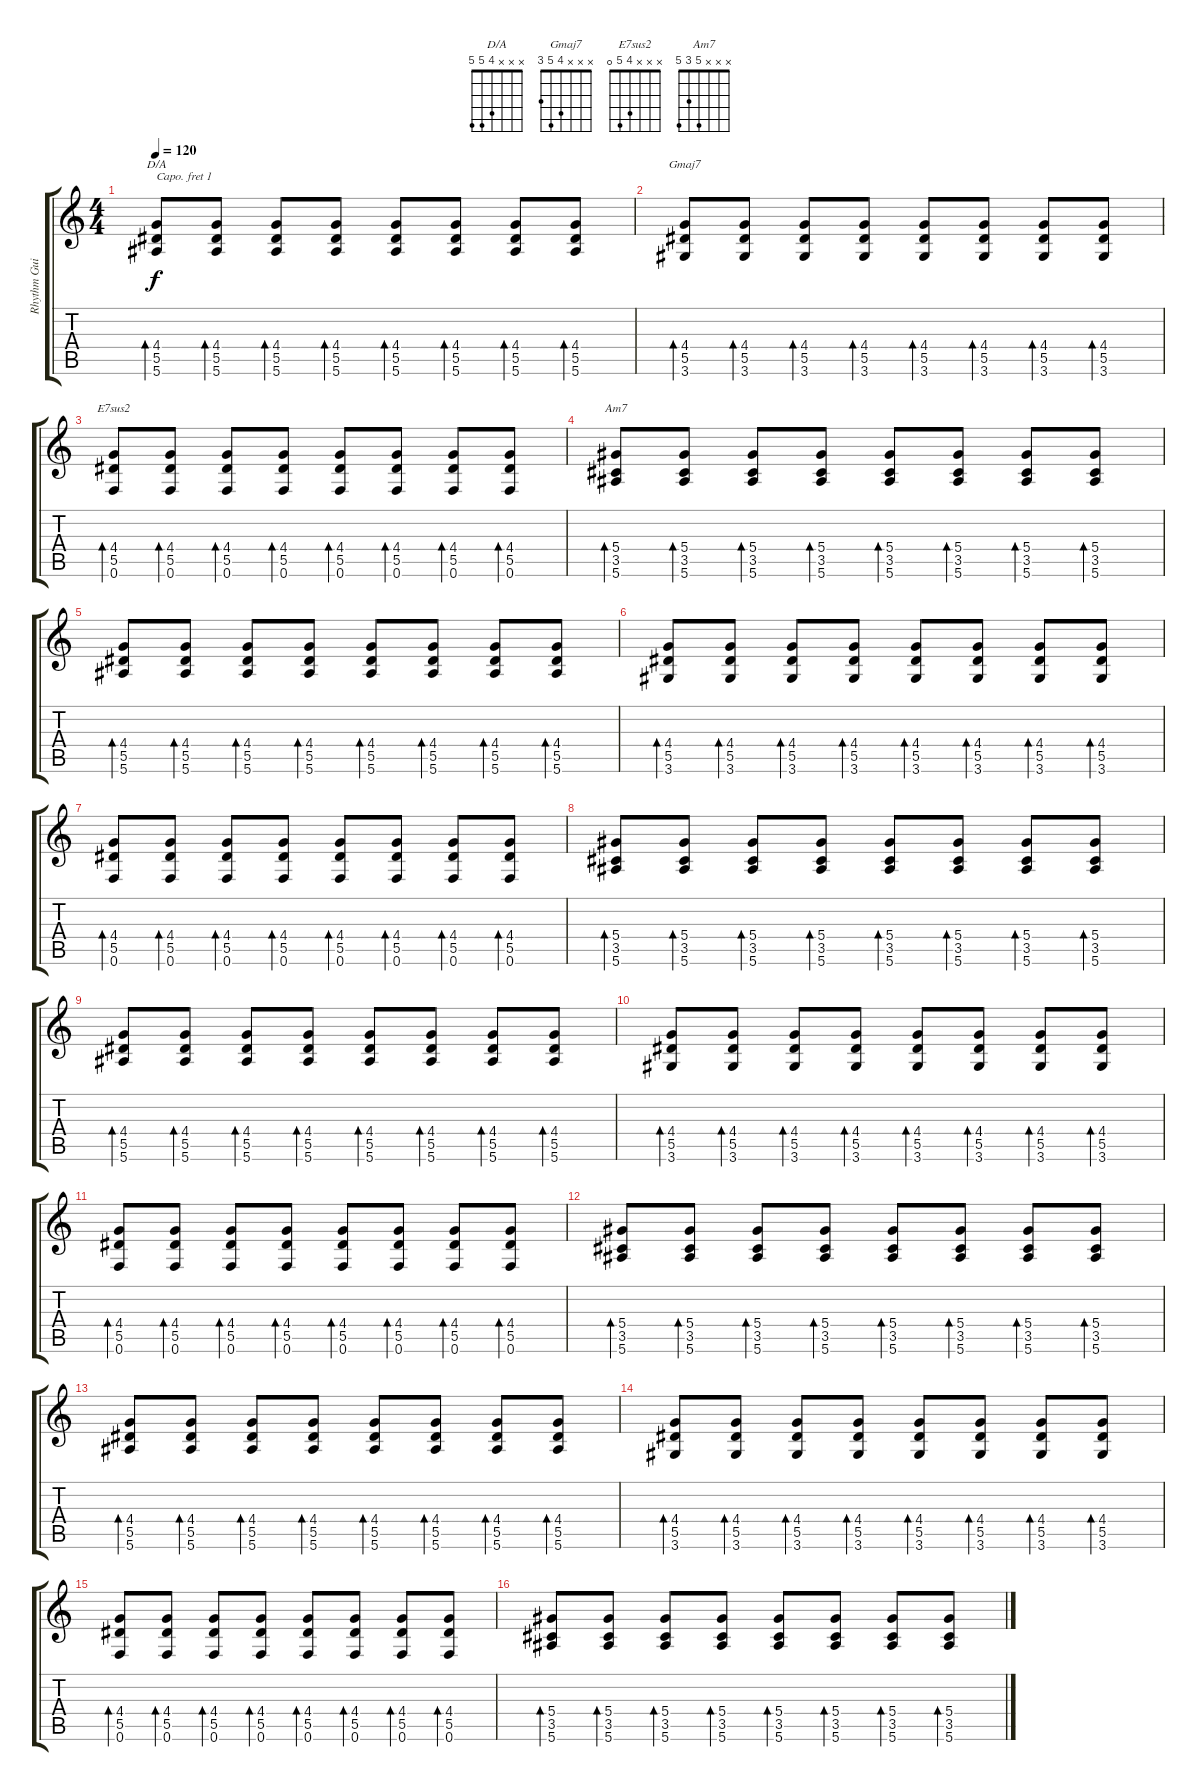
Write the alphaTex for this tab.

\track ("Rhythm Guitar" "Rhythm Gui") {instrument electricguitarclean}
\staff {score tabs}
\capo 1
\tuning (E4 B3 G3 D3 A2 E2) {hide}
\chord ("D/A" x x x 4 5 5)
\chord ("Gmaj7" x x x 4 5 3)
\chord ("E7sus2" x x x 4 5 0)
\chord ("Am7" x x x 5 3 5)
\ts (4 4)
\tempo 120
\clef g2
\ks c
(4.4 5.5 5.6).8{bd 30 ch "D/A" dy f} (4.4 5.5 5.6).8{bd 30} (4.4 5.5 5.6).8{bd 30} (4.4 5.5 5.6).8{bd 30} (4.4 5.5 5.6).8{bd 30} (4.4 5.5 5.6).8{bd 30} (4.4 5.5 5.6).8{bd 30} (4.4 5.5 5.6).8{bd 30} |
(4.4 5.5 3.6).8{bd 30 ch "Gmaj7"} (4.4 5.5 3.6).8{bd 30} (4.4 5.5 3.6).8{bd 30} (4.4 5.5 3.6).8{bd 30} (4.4 5.5 3.6).8{bd 30} (4.4 5.5 3.6).8{bd 30} (4.4 5.5 3.6).8{bd 30} (4.4 5.5 3.6).8{bd 30} |
(4.4 5.5 0.6).8{bd 30 ch "E7sus2"} (4.4 5.5 0.6).8{bd 30} (4.4 5.5 0.6).8{bd 30} (4.4 5.5 0.6).8{bd 30} (4.4 5.5 0.6).8{bd 30} (4.4 5.5 0.6).8{bd 30} (4.4 5.5 0.6).8{bd 30} (4.4 5.5 0.6).8{bd 30} |
(5.4 3.5 5.6).8{bd 30 ch "Am7"} (5.4 3.5 5.6).8{bd 30} (5.4 3.5 5.6).8{bd 30} (5.4 3.5 5.6).8{bd 30} (5.4 3.5 5.6).8{bd 30} (5.4 3.5 5.6).8{bd 30} (5.4 3.5 5.6).8{bd 30} (5.4 3.5 5.6).8{bd 30} |
(4.4 5.5 5.6).8{bd 30} (4.4 5.5 5.6).8{bd 30} (4.4 5.5 5.6).8{bd 30} (4.4 5.5 5.6).8{bd 30} (4.4 5.5 5.6).8{bd 30} (4.4 5.5 5.6).8{bd 30} (4.4 5.5 5.6).8{bd 30} (4.4 5.5 5.6).8{bd 30} |
(4.4 5.5 3.6).8{bd 30} (4.4 5.5 3.6).8{bd 30} (4.4 5.5 3.6).8{bd 30} (4.4 5.5 3.6).8{bd 30} (4.4 5.5 3.6).8{bd 30} (4.4 5.5 3.6).8{bd 30} (4.4 5.5 3.6).8{bd 30} (4.4 5.5 3.6).8{bd 30} |
(4.4 5.5 0.6).8{bd 30} (4.4 5.5 0.6).8{bd 30} (4.4 5.5 0.6).8{bd 30} (4.4 5.5 0.6).8{bd 30} (4.4 5.5 0.6).8{bd 30} (4.4 5.5 0.6).8{bd 30} (4.4 5.5 0.6).8{bd 30} (4.4 5.5 0.6).8{bd 30} |
(5.4 3.5 5.6).8{bd 30} (5.4 3.5 5.6).8{bd 30} (5.4 3.5 5.6).8{bd 30} (5.4 3.5 5.6).8{bd 30} (5.4 3.5 5.6).8{bd 30} (5.4 3.5 5.6).8{bd 30} (5.4 3.5 5.6).8{bd 30} (5.4 3.5 5.6).8{bd 30} |
(4.4 5.5 5.6).8{bd 30} (4.4 5.5 5.6).8{bd 30} (4.4 5.5 5.6).8{bd 30} (4.4 5.5 5.6).8{bd 30} (4.4 5.5 5.6).8{bd 30} (4.4 5.5 5.6).8{bd 30} (4.4 5.5 5.6).8{bd 30} (4.4 5.5 5.6).8{bd 30} |
(4.4 5.5 3.6).8{bd 30} (4.4 5.5 3.6).8{bd 30} (4.4 5.5 3.6).8{bd 30} (4.4 5.5 3.6).8{bd 30} (4.4 5.5 3.6).8{bd 30} (4.4 5.5 3.6).8{bd 30} (4.4 5.5 3.6).8{bd 30} (4.4 5.5 3.6).8{bd 30} |
(4.4 5.5 0.6).8{bd 30} (4.4 5.5 0.6).8{bd 30} (4.4 5.5 0.6).8{bd 30} (4.4 5.5 0.6).8{bd 30} (4.4 5.5 0.6).8{bd 30} (4.4 5.5 0.6).8{bd 30} (4.4 5.5 0.6).8{bd 30} (4.4 5.5 0.6).8{bd 30} |
(5.4 3.5 5.6).8{bd 30} (5.4 3.5 5.6).8{bd 30} (5.4 3.5 5.6).8{bd 30} (5.4 3.5 5.6).8{bd 30} (5.4 3.5 5.6).8{bd 30} (5.4 3.5 5.6).8{bd 30} (5.4 3.5 5.6).8{bd 30} (5.4 3.5 5.6).8{bd 30} |
(4.4 5.5 5.6).8{bd 30} (4.4 5.5 5.6).8{bd 30} (4.4 5.5 5.6).8{bd 30} (4.4 5.5 5.6).8{bd 30} (4.4 5.5 5.6).8{bd 30} (4.4 5.5 5.6).8{bd 30} (4.4 5.5 5.6).8{bd 30} (4.4 5.5 5.6).8{bd 30} |
(4.4 5.5 3.6).8{bd 30} (4.4 5.5 3.6).8{bd 30} (4.4 5.5 3.6).8{bd 30} (4.4 5.5 3.6).8{bd 30} (4.4 5.5 3.6).8{bd 30} (4.4 5.5 3.6).8{bd 30} (4.4 5.5 3.6).8{bd 30} (4.4 5.5 3.6).8{bd 30} |
(4.4 5.5 0.6).8{bd 30} (4.4 5.5 0.6).8{bd 30} (4.4 5.5 0.6).8{bd 30} (4.4 5.5 0.6).8{bd 30} (4.4 5.5 0.6).8{bd 30} (4.4 5.5 0.6).8{bd 30} (4.4 5.5 0.6).8{bd 30} (4.4 5.5 0.6).8{bd 30} |
(5.4 3.5 5.6).8{bd 30} (5.4 3.5 5.6).8{bd 30} (5.4 3.5 5.6).8{bd 30} (5.4 3.5 5.6).8{bd 30} (5.4 3.5 5.6).8{bd 30} (5.4 3.5 5.6).8{bd 30} (5.4 3.5 5.6).8{bd 30} (5.4 3.5 5.6).8{bd 30}
